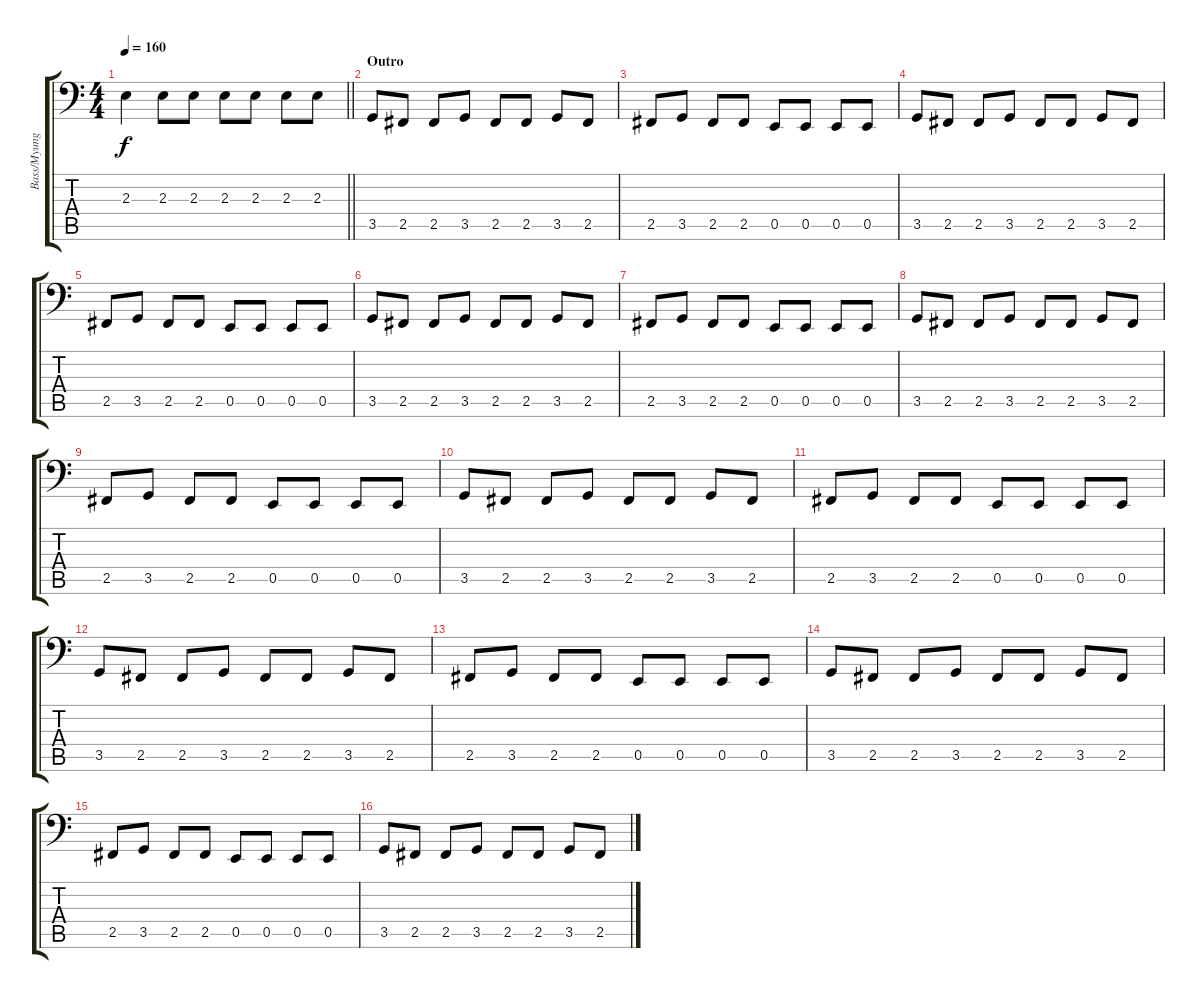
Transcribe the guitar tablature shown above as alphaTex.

\track ("Bass/Myung" "Bass/Myung") {instrument electricbassfinger}
\staff {score tabs}
\tuning (C3 G2 D2 A1 E1 B0) {hide}
\ts (4 4)
\tempo 160
\clef f4
\barLineRight lightlight
\ks c
2.3{t}.4{dy f} 2.3.8 2.3.8 2.3.8 2.3.8 2.3.8 2.3.8 |
\section ("" "Outro")
3.5.8 2.5.8 2.5.8 3.5.8 2.5.8 2.5.8 3.5.8 2.5.8 |
2.5.8 3.5.8 2.5.8 2.5.8 0.5.8 0.5.8 0.5.8 0.5.8 |
3.5.8 2.5.8 2.5.8 3.5.8 2.5.8 2.5.8 3.5.8 2.5.8 |
2.5.8 3.5.8 2.5.8 2.5.8 0.5.8 0.5.8 0.5.8 0.5.8 |
3.5.8 2.5.8 2.5.8 3.5.8 2.5.8 2.5.8 3.5.8 2.5.8 |
2.5.8 3.5.8 2.5.8 2.5.8 0.5.8 0.5.8 0.5.8 0.5.8 |
3.5.8 2.5.8 2.5.8 3.5.8 2.5.8 2.5.8 3.5.8 2.5.8 |
2.5.8 3.5.8 2.5.8 2.5.8 0.5.8 0.5.8 0.5.8 0.5.8 |
3.5.8 2.5.8 2.5.8 3.5.8 2.5.8 2.5.8 3.5.8 2.5.8 |
2.5.8 3.5.8 2.5.8 2.5.8 0.5.8 0.5.8 0.5.8 0.5.8 |
3.5.8 2.5.8 2.5.8 3.5.8 2.5.8 2.5.8 3.5.8 2.5.8 |
2.5.8 3.5.8 2.5.8 2.5.8 0.5.8 0.5.8 0.5.8 0.5.8 |
3.5.8 2.5.8 2.5.8 3.5.8 2.5.8 2.5.8 3.5.8 2.5.8 |
2.5.8 3.5.8 2.5.8 2.5.8 0.5.8 0.5.8 0.5.8 0.5.8 |
3.5.8 2.5.8 2.5.8 3.5.8 2.5.8 2.5.8 3.5.8 2.5.8
